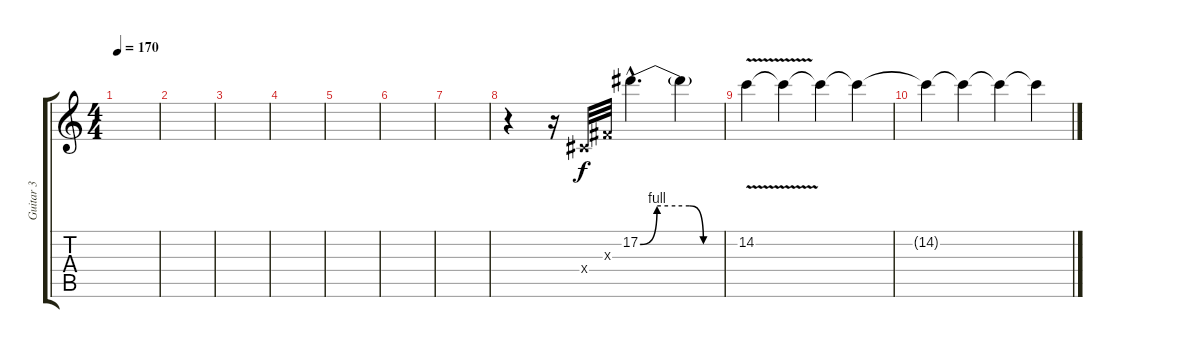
\track ("Guitar 3" "Guitar 3") {instrument distortionguitar}
\staff {score tabs}
\tuning (Eb4 Bb3 Gb3 Db3 Ab2 Eb2) {hide}
\ts (4 4)
\tempo 170
\clef g2
\ks c
|
|
|
|
|
|
|
r.4{volume 10} r.16 0.4{x}.32 0.3{x}.32 17.2{be (custom 0 0 12 4 25 4 35 4 45 0 60 0) hac}.4{d} 17.2{t}.4 |
14.2{v}.4 14.2{t}.4 14.2{t}.4 14.2{t}.4 |
14.2{t}.4 14.2{t}.4 14.2{t}.4 14.2{t}.4
